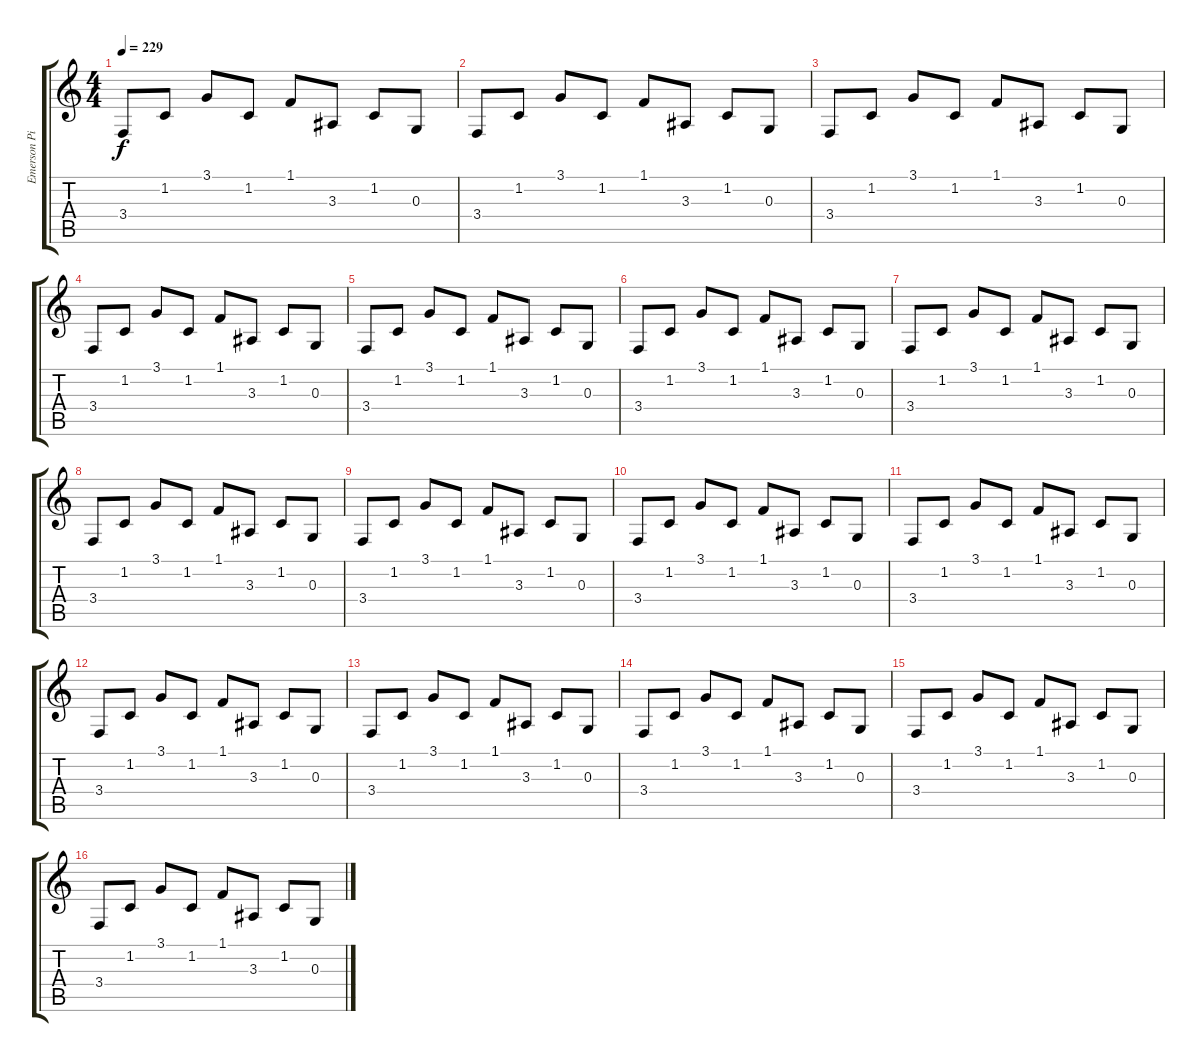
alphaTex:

\track ("Emerson Piano LH" "Emerson Pi") {instrument acousticgrandpiano}
\staff {score tabs}
\tuning (E4 B3 G3 D3 A2 E2) {hide}
\ts (4 4)
\tempo 229
\clef g2
\ks c
3.4.8{dy f} 1.2.8 3.1.8 1.2.8 1.1.8 3.3.8 1.2.8 0.3.8 |
3.4.8 1.2.8 3.1.8 1.2.8 1.1.8 3.3.8 1.2.8 0.3.8 |
3.4.8 1.2.8 3.1.8 1.2.8 1.1.8 3.3.8 1.2.8 0.3.8 |
3.4.8 1.2.8 3.1.8 1.2.8 1.1.8 3.3.8 1.2.8 0.3.8 |
3.4.8 1.2.8 3.1.8 1.2.8 1.1.8 3.3.8 1.2.8 0.3.8 |
3.4.8 1.2.8 3.1.8 1.2.8 1.1.8 3.3.8 1.2.8 0.3.8 |
3.4.8 1.2.8 3.1.8 1.2.8 1.1.8 3.3.8 1.2.8 0.3.8 |
3.4.8 1.2.8 3.1.8 1.2.8 1.1.8 3.3.8 1.2.8 0.3.8 |
3.4.8 1.2.8 3.1.8 1.2.8 1.1.8 3.3.8 1.2.8 0.3.8 |
3.4.8 1.2.8 3.1.8 1.2.8 1.1.8 3.3.8 1.2.8 0.3.8 |
3.4.8 1.2.8 3.1.8 1.2.8 1.1.8 3.3.8 1.2.8 0.3.8 |
3.4.8 1.2.8 3.1.8 1.2.8 1.1.8 3.3.8 1.2.8 0.3.8 |
3.4.8 1.2.8 3.1.8 1.2.8 1.1.8 3.3.8 1.2.8 0.3.8 |
3.4.8 1.2.8 3.1.8 1.2.8 1.1.8 3.3.8 1.2.8 0.3.8 |
3.4.8 1.2.8 3.1.8 1.2.8 1.1.8 3.3.8 1.2.8 0.3.8 |
3.4.8 1.2.8 3.1.8 1.2.8 1.1.8 3.3.8 1.2.8 0.3.8
